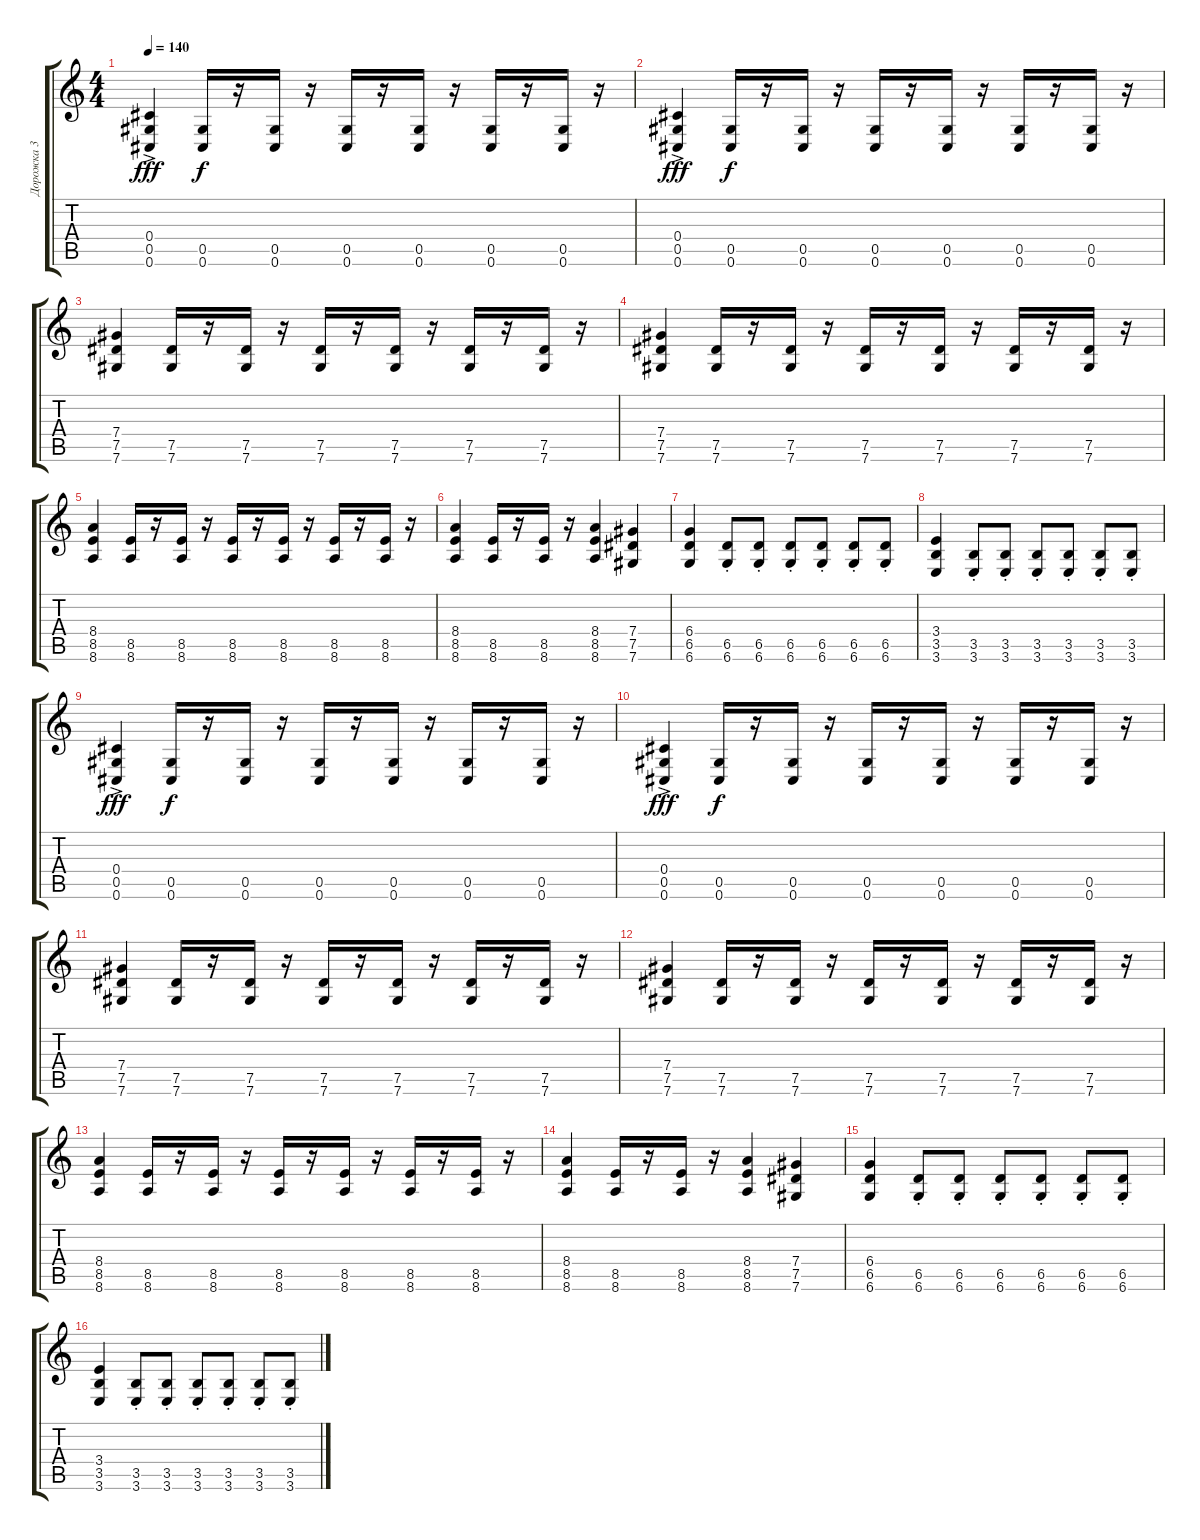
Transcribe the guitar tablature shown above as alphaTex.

\track ("Дорожка 3" "Дорожка 3") {instrument distortionguitar}
\staff {score tabs}
\tuning (Eb4 Bb3 Gb3 Db3 Ab2 Db2) {hide}
\ts (4 4)
\tempo 140
\clef g2
\ks c
(0.4{ac} 0.5 0.6).4{dy fff} (0.5 0.6).16{dy f} r.16 (0.5 0.6).16 r.16 (0.5 0.6).16 r.16 (0.5 0.6).16 r.16 (0.5 0.6).16 r.16 (0.5 0.6).16 r.16 |
(0.4{ac} 0.5 0.6).4{dy fff} (0.5 0.6).16{dy f} r.16 (0.5 0.6).16 r.16 (0.5 0.6).16 r.16 (0.5 0.6).16 r.16 (0.5 0.6).16 r.16 (0.5 0.6).16 r.16 |
(7.4 7.5 7.6).4 (7.5 7.6).16 r.16 (7.5 7.6).16 r.16 (7.5 7.6).16 r.16 (7.5 7.6).16 r.16 (7.5 7.6).16 r.16 (7.5 7.6).16 r.16 |
(7.4 7.5 7.6).4 (7.5 7.6).16 r.16 (7.5 7.6).16 r.16 (7.5 7.6).16 r.16 (7.5 7.6).16 r.16 (7.5 7.6).16 r.16 (7.5 7.6).16 r.16 |
(8.4 8.5 8.6).4 (8.5 8.6).16 r.16 (8.5 8.6).16 r.16 (8.5 8.6).16 r.16 (8.5 8.6).16 r.16 (8.5 8.6).16 r.16 (8.5 8.6).16 r.16 |
(8.4 8.5 8.6).4 (8.5 8.6).16 r.16 (8.5 8.6).16 r.16 (8.4 8.5 8.6).4 (7.4 7.5 7.6).4 |
(6.4 6.5 6.6).4 (6.5{st} 6.6{st}).8 (6.5{st} 6.6{st}).8 (6.5{st} 6.6{st}).8 (6.5{st} 6.6{st}).8 (6.5{st} 6.6{st}).8 (6.5{st} 6.6{st}).8 |
(3.4 3.5 3.6).4 (3.5{st} 3.6{st}).8 (3.5{st} 3.6{st}).8 (3.5{st} 3.6{st}).8 (3.5{st} 3.6{st}).8 (3.5{st} 3.6{st}).8 (3.5{st} 3.6{st}).8 |
(0.4{ac} 0.5 0.6).4{dy fff} (0.5 0.6).16{dy f} r.16 (0.5 0.6).16 r.16 (0.5 0.6).16 r.16 (0.5 0.6).16 r.16 (0.5 0.6).16 r.16 (0.5 0.6).16 r.16 |
(0.4{ac} 0.5 0.6).4{dy fff} (0.5 0.6).16{dy f} r.16 (0.5 0.6).16 r.16 (0.5 0.6).16 r.16 (0.5 0.6).16 r.16 (0.5 0.6).16 r.16 (0.5 0.6).16 r.16 |
(7.4 7.5 7.6).4 (7.5 7.6).16 r.16 (7.5 7.6).16 r.16 (7.5 7.6).16 r.16 (7.5 7.6).16 r.16 (7.5 7.6).16 r.16 (7.5 7.6).16 r.16 |
(7.4 7.5 7.6).4 (7.5 7.6).16 r.16 (7.5 7.6).16 r.16 (7.5 7.6).16 r.16 (7.5 7.6).16 r.16 (7.5 7.6).16 r.16 (7.5 7.6).16 r.16 |
(8.4 8.5 8.6).4 (8.5 8.6).16 r.16 (8.5 8.6).16 r.16 (8.5 8.6).16 r.16 (8.5 8.6).16 r.16 (8.5 8.6).16 r.16 (8.5 8.6).16 r.16 |
(8.4 8.5 8.6).4 (8.5 8.6).16 r.16 (8.5 8.6).16 r.16 (8.4 8.5 8.6).4 (7.4 7.5 7.6).4 |
(6.4 6.5 6.6).4 (6.5{st} 6.6{st}).8 (6.5{st} 6.6{st}).8 (6.5{st} 6.6{st}).8 (6.5{st} 6.6{st}).8 (6.5{st} 6.6{st}).8 (6.5{st} 6.6{st}).8 |
(3.4 3.5 3.6).4 (3.5{st} 3.6{st}).8 (3.5{st} 3.6{st}).8 (3.5{st} 3.6{st}).8 (3.5{st} 3.6{st}).8 (3.5{st} 3.6{st}).8 (3.5{st} 3.6{st}).8
